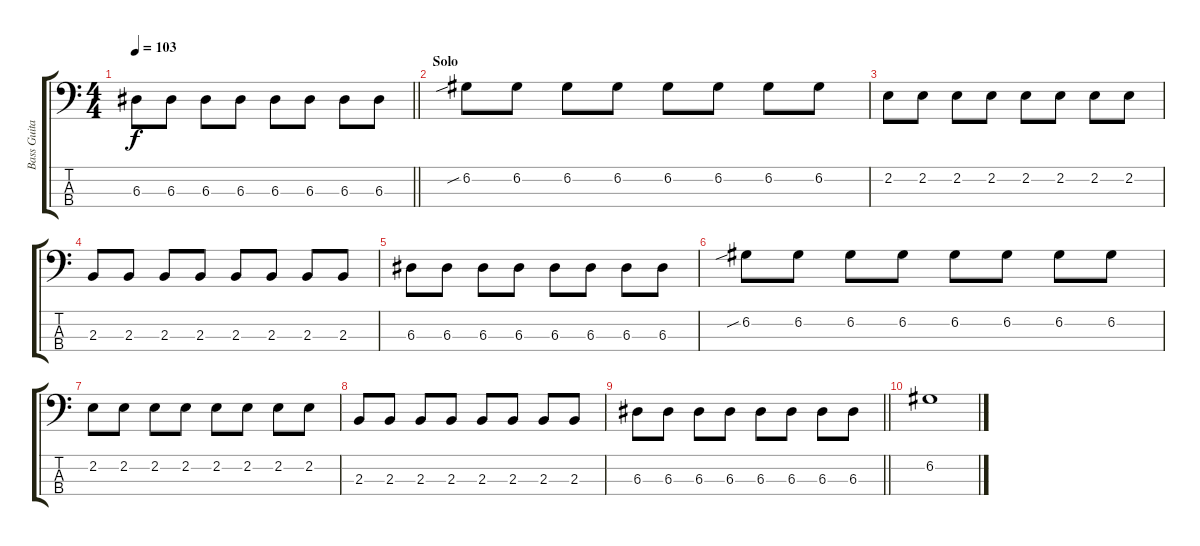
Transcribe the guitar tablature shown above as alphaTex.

\track ("Bass Guitar" "Bass Guita") {instrument electricbassfinger}
\staff {score tabs}
\tuning (G2 D2 A1 E1) {hide}
\ts (4 4)
\tempo 103
\clef f4
\barLineRight lightlight
\ks c
6.3.8{dy f} 6.3.8 6.3.8 6.3.8 6.3.8 6.3.8 6.3.8 6.3.8 |
\section ("" "Solo")
6.2{sib}.8 6.2.8 6.2.8 6.2.8 6.2.8 6.2.8 6.2.8 6.2.8 |
2.2.8 2.2.8 2.2.8 2.2.8 2.2.8 2.2.8 2.2.8 2.2.8 |
2.3.8 2.3.8 2.3.8 2.3.8 2.3.8 2.3.8 2.3.8 2.3.8 |
6.3.8 6.3.8 6.3.8 6.3.8 6.3.8 6.3.8 6.3.8 6.3.8 |
6.2{sib}.8 6.2.8 6.2.8 6.2.8 6.2.8 6.2.8 6.2.8 6.2.8 |
2.2.8 2.2.8 2.2.8 2.2.8 2.2.8 2.2.8 2.2.8 2.2.8 |
2.3.8 2.3.8 2.3.8 2.3.8 2.3.8 2.3.8 2.3.8 2.3.8 |
\barLineRight lightlight
6.3.8 6.3.8 6.3.8 6.3.8 6.3.8 6.3.8 6.3.8 6.3.8 |
6.2.1
